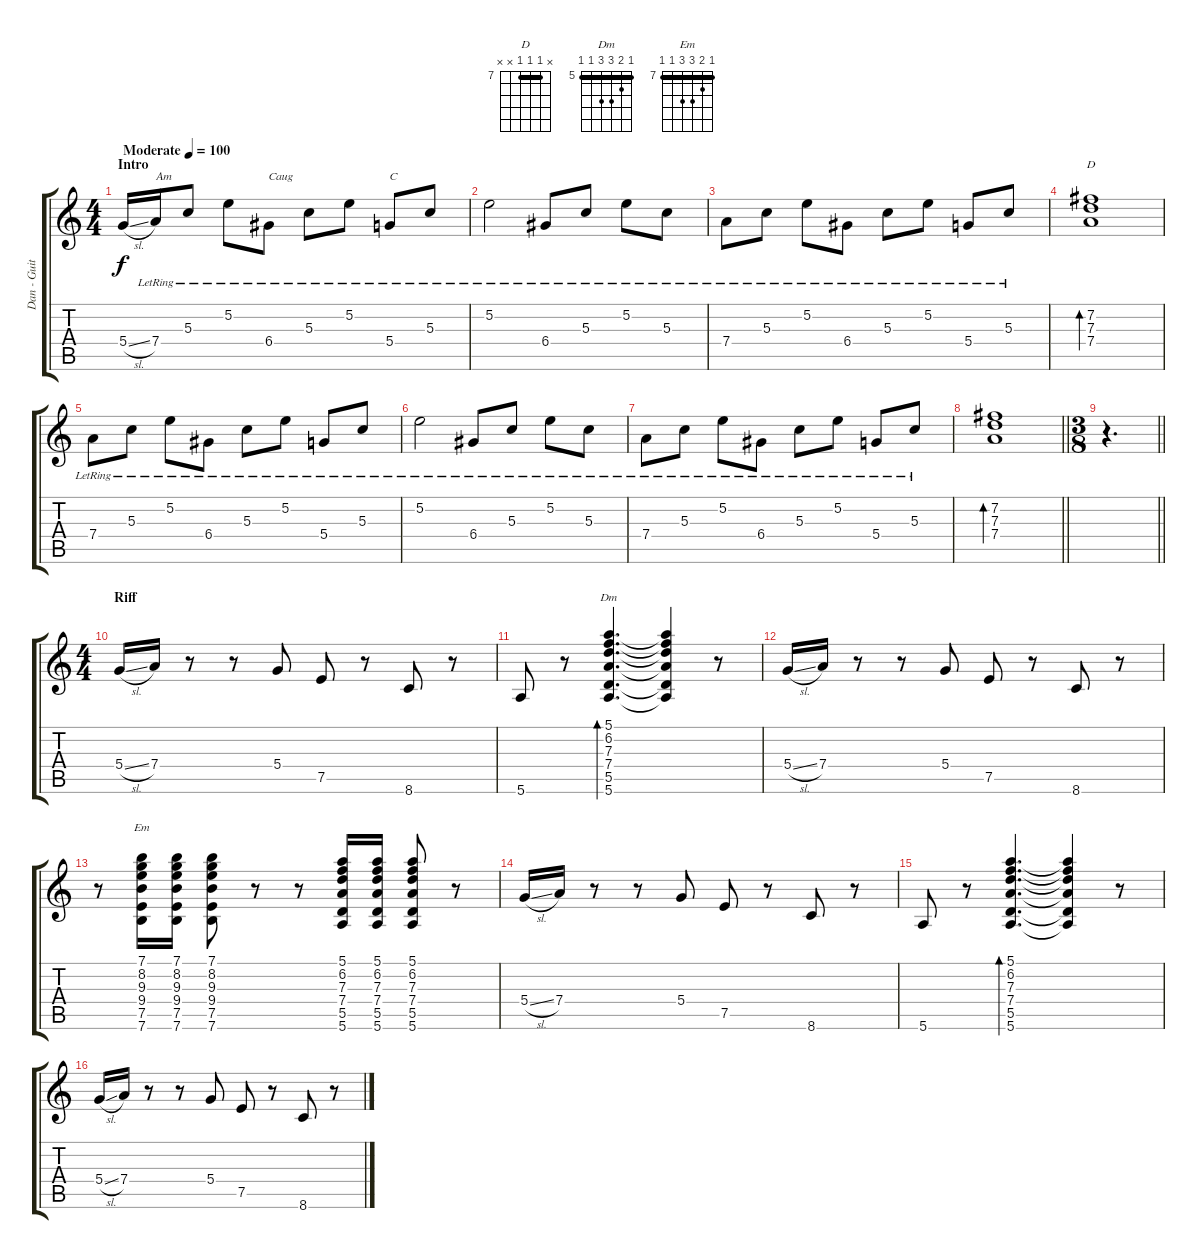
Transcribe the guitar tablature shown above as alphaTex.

\track ("Dan - Guitar" "Dan - Guit") {instrument electricguitarclean}
\staff {score tabs}
\tuning (E4 B3 G3 D3 A2 E2) {hide}
\chord ("D" x 7 7 7 x x) {firstfret 7 barre 7}
\chord ("Dm" 5 6 7 7 5 5) {firstfret 5 barre 5}
\chord ("Em" 7 8 9 9 7 7) {firstfret 7 barre 7}
\ts (4 4)
\section ("" "Intro")
\tempo (100 "Moderate")
\clef g2
\ks c
5.4{sl}.16{dy f instrument electricguitarclean} 7.4{lr}.16{txt "Am"} 5.3{lr}.8 5.2{lr}.8 6.4{lr}.8{txt "Caug"} 5.3{lr}.8 5.2{lr}.8 5.4{lr}.8{txt "C"} 5.3{lr}.8 |
5.2{lr}.2 6.4{lr}.8 5.3{lr}.8 5.2{lr}.8 5.3{lr}.8 |
7.4{lr}.8 5.3{lr}.8 5.2{lr}.8 6.4{lr}.8 5.3{lr}.8 5.2{lr}.8 5.4{lr}.8 5.3{lr}.8 |
(7.2 7.3 7.4).1{bd 240 ch "D"} |
7.4{lr}.8 5.3{lr}.8 5.2{lr}.8 6.4{lr}.8 5.3{lr}.8 5.2{lr}.8 5.4{lr}.8 5.3{lr}.8 |
5.2{lr}.2 6.4{lr}.8 5.3{lr}.8 5.2{lr}.8 5.3{lr}.8 |
7.4{lr}.8 5.3{lr}.8 5.2{lr}.8 6.4{lr}.8 5.3{lr}.8 5.2{lr}.8 5.4{lr}.8 5.3{lr}.8 |
\barLineRight lightlight
(7.2 7.3 7.4).1{bd 240} |
\ts (3 8)
\barLineRight lightlight
r.4{d} |
\ts (4 4)
\section ("" "Riff")
5.4{sl}.16 7.4.16 r.8 r.8 5.4.8 7.5.8 r.8 8.6.8 r.8 |
5.6.8 r.8 (5.1 6.2 7.3 7.4 5.5 5.6).4{d bd 240 ch "Dm"} (5.1{t} 6.2{t} 7.3{t} 7.4{t} 5.5{t} 5.6{t}).4 r.8 |
5.4{sl}.16 7.4.16 r.8 r.8 5.4.8 7.5.8 r.8 8.6.8 r.8 |
r.8 (7.1 8.2 9.3 9.4 7.5 7.6).16{ch "Em"} (7.1 8.2 9.3 9.4 7.5 7.6).16 (7.1 8.2 9.3 9.4 7.5 7.6).8 r.8 r.8 (5.1 6.2 7.3 7.4 5.5 5.6).16 (5.1 6.2 7.3 7.4 5.5 5.6).16 (5.1 6.2 7.3 7.4 5.5 5.6).8 r.8 |
5.4{sl}.16 7.4.16 r.8 r.8 5.4.8 7.5.8 r.8 8.6.8 r.8 |
5.6.8 r.8 (5.1 6.2 7.3 7.4 5.5 5.6).4{d bd 240} (5.1{t} 6.2{t} 7.3{t} 7.4{t} 5.5{t} 5.6{t}).4 r.8 |
5.4{sl}.16 7.4.16 r.8 r.8 5.4.8 7.5.8 r.8 8.6.8 r.8
